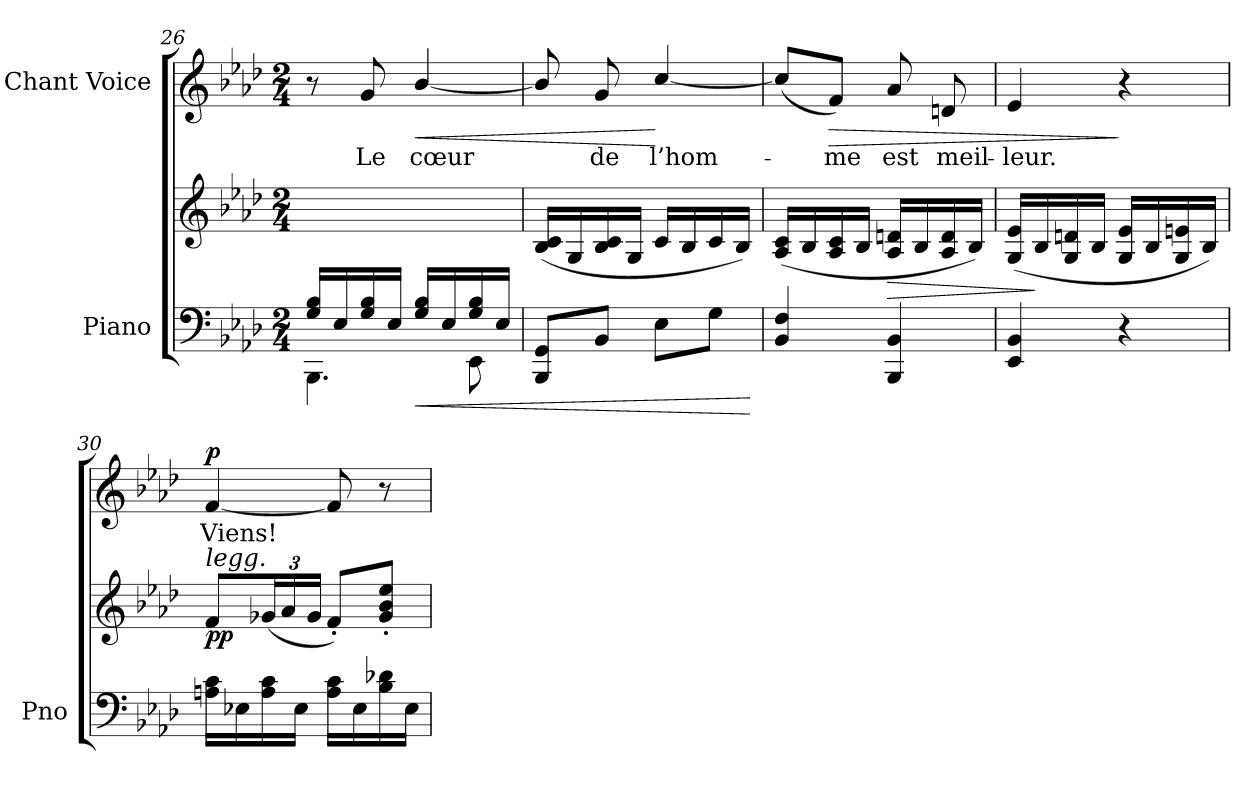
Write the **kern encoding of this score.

**kern	**kern	**dynam	**kern	**text	**dynam
*part2	*part2	*part2	*part1	*part1	*part1
*staff3	*staff2	*staff2/3	*staff1	*staff1	*staff1
*I"Piano	*	*	*I"Chant Voice	*	*
*I'Pno	*	*	*	*	*
*clefF4	*clefG2	*	*clefG2	*	*
*k[b-e-a-d-]	*k[b-e-a-d-]	*	*k[b-e-a-d-]	*	*
*M2/4	*M2/4	*	*M2/4	*	*
=26	=26	=26	=26	=26	=26
*^	*	*	*	*	*
16G/ 16B-/LL	4.BBB-\	2ryy	.	8r	.	.
16E-/	.	.	.	.	.	.
!	!	!	!	!	!LO:LY:b	!
16G/ 16B-/	.	.	.	8g/	Le	.
16E-/JJ	.	.	.	.	.	.
!	!	!	!LO:HP:b=2	!	!LO:LY:b	!LO:HP:b
16G/ 16B-/LL	.	.	<	[4b-/	cœur	<
16E-/	.	.	.	.	.	.
16G/ 16B-/	8EE-\	.	.	.	.	.
16E-/JJ	.	.	.	.	.	.
*v	*v	*	*	*	*	*
!!LO:LB:g=z
=27	=27	=27	=27	=27	=27
8BBB-/ 8GG/L	(>16B-/ 16c/LL	.	8b-/]	.	.
.	16G/	.	.	.	.
!	!	!	!	!LO:LY:b	!
8BB-/J	16B-/ 16c/	.	8g/	de	.
.	16G/JJ	.	.	.	.
!	!	!	!	!LO:LY:b	!
8E-\L	16c/LL	.	[4cc/	l’hom-	[
.	16B-/	.	.	.	.
8G\J	16c/	.	.	.	.
.	16B-/JJ)	.	.	.	.
.	.	[	.	.	.
!!LO:LB:g=z
=28	=28	=28	=28	=28	=28
4BB-/ 4F/	(>16A-/ 16c/LL	.	(8cc/L]	.	.
.	16B-/	.	.	.	.
!	!	!	!	!LO:LY:b	!LO:HP:b
.	16A-/ 16c/	.	8f/J)	-me	>
.	16B-/JJ	.	.	.	.
!	!	!LO:HP:b	!	!LO:LY:b	!
4BBB-/ 4BB-/	16A-/ 16dn/LL	>	8a-/	est	.
.	16B-/	.	.	.	.
!	!	!	!	!LO:LY:b	!
.	16A-/ 16d/	.	8dn/	meil-	.
.	16B-/JJ)	.	.	.	.
=29	=29	=29	=29	=29	=29
!	!	!	!	!LO:LY:b	!
4EE-/ 4BB-/	(>16G/ 16e-/LL	.	4e-/	-leur.	.
.	16B-/	]	.	.	.
.	16G/ 16dn/	.	.	.	.
.	16B-/JJ	.	.	.	.
4r	16G/ 16e-/LL	.	4r	.	]
.	16B-/	.	.	.	.
.	16G/ 16en/	.	.	.	.
.	16B-/JJ)	.	.	.	.
=30	=30	=30	=30	=30	=30
!	!LO:TX:a:i:t=legg.	!	!	!	!
!	!	!LO:DY:b	!	!LO:LY:b	!LO:DY:a
16An\ 16c\LL	8f/L	pp	[4f/	Viens!	p
16E-X\	.	.	.	.	.
16A\ 16c\	(24g-X/L	.	.	.	.
.	24a-/	.	.	.	.
16E-\JJ	.	.	.	.	.
.	24g-/JJ	.	.	.	.
16A\ 16c\LL	8f'/L)	.	8f/]	.	.
16E-\	.	.	.	.	.
16B-\ 16d-X\	8g-/' 8b-/' 8ee-/'J	.	8r	.	.
16E-\JJ	.	.	.	.	.
=	=	=	=	=	=
*-	*-	*-	*-	*-	*-
